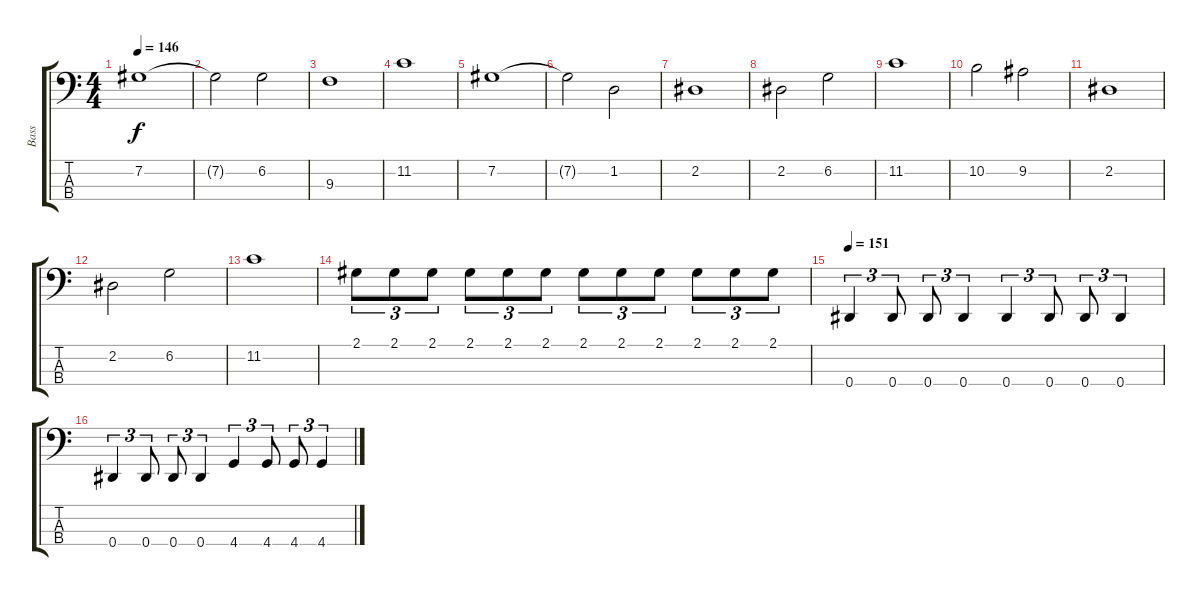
\track ("Bass" "Bass") {instrument electricbasspick}
\staff {score tabs}
\tuning (Gb2 Db2 Ab1 Eb1) {hide}
\ts (4 4)
\tempo 146
\clef f4
\ks c
7.2.1{dy f} |
7.2{t}.2 6.2.2 |
9.3.1 |
11.2.1 |
7.2.1 |
7.2{t}.2 1.2.2 |
2.2.1 |
2.2.2 6.2.2 |
11.2.1 |
10.2.2 9.2.2 |
2.2.1 |
2.2.2 6.2.2 |
11.2.1 |
2.1.8{tu (3 2)} 2.1.8{tu (3 2)} 2.1.8{tu (3 2)} 2.1.8{tu (3 2)} 2.1.8{tu (3 2)} 2.1.8{tu (3 2)} 2.1.8{tu (3 2)} 2.1.8{tu (3 2)} 2.1.8{tu (3 2)} 2.1.8{tu (3 2)} 2.1.8{tu (3 2)} 2.1.8{tu (3 2)} |
\tempo 151
0.4.4{tu (3 2)} 0.4.8{tu (3 2)} 0.4.8{tu (3 2)} 0.4.4{tu (3 2)} 0.4.4{tu (3 2)} 0.4.8{tu (3 2)} 0.4.8{tu (3 2)} 0.4.4{tu (3 2)} |
0.4.4{tu (3 2)} 0.4.8{tu (3 2)} 0.4.8{tu (3 2)} 0.4.4{tu (3 2)} 4.4.4{tu (3 2)} 4.4.8{tu (3 2)} 4.4.8{tu (3 2)} 4.4.4{tu (3 2)}
